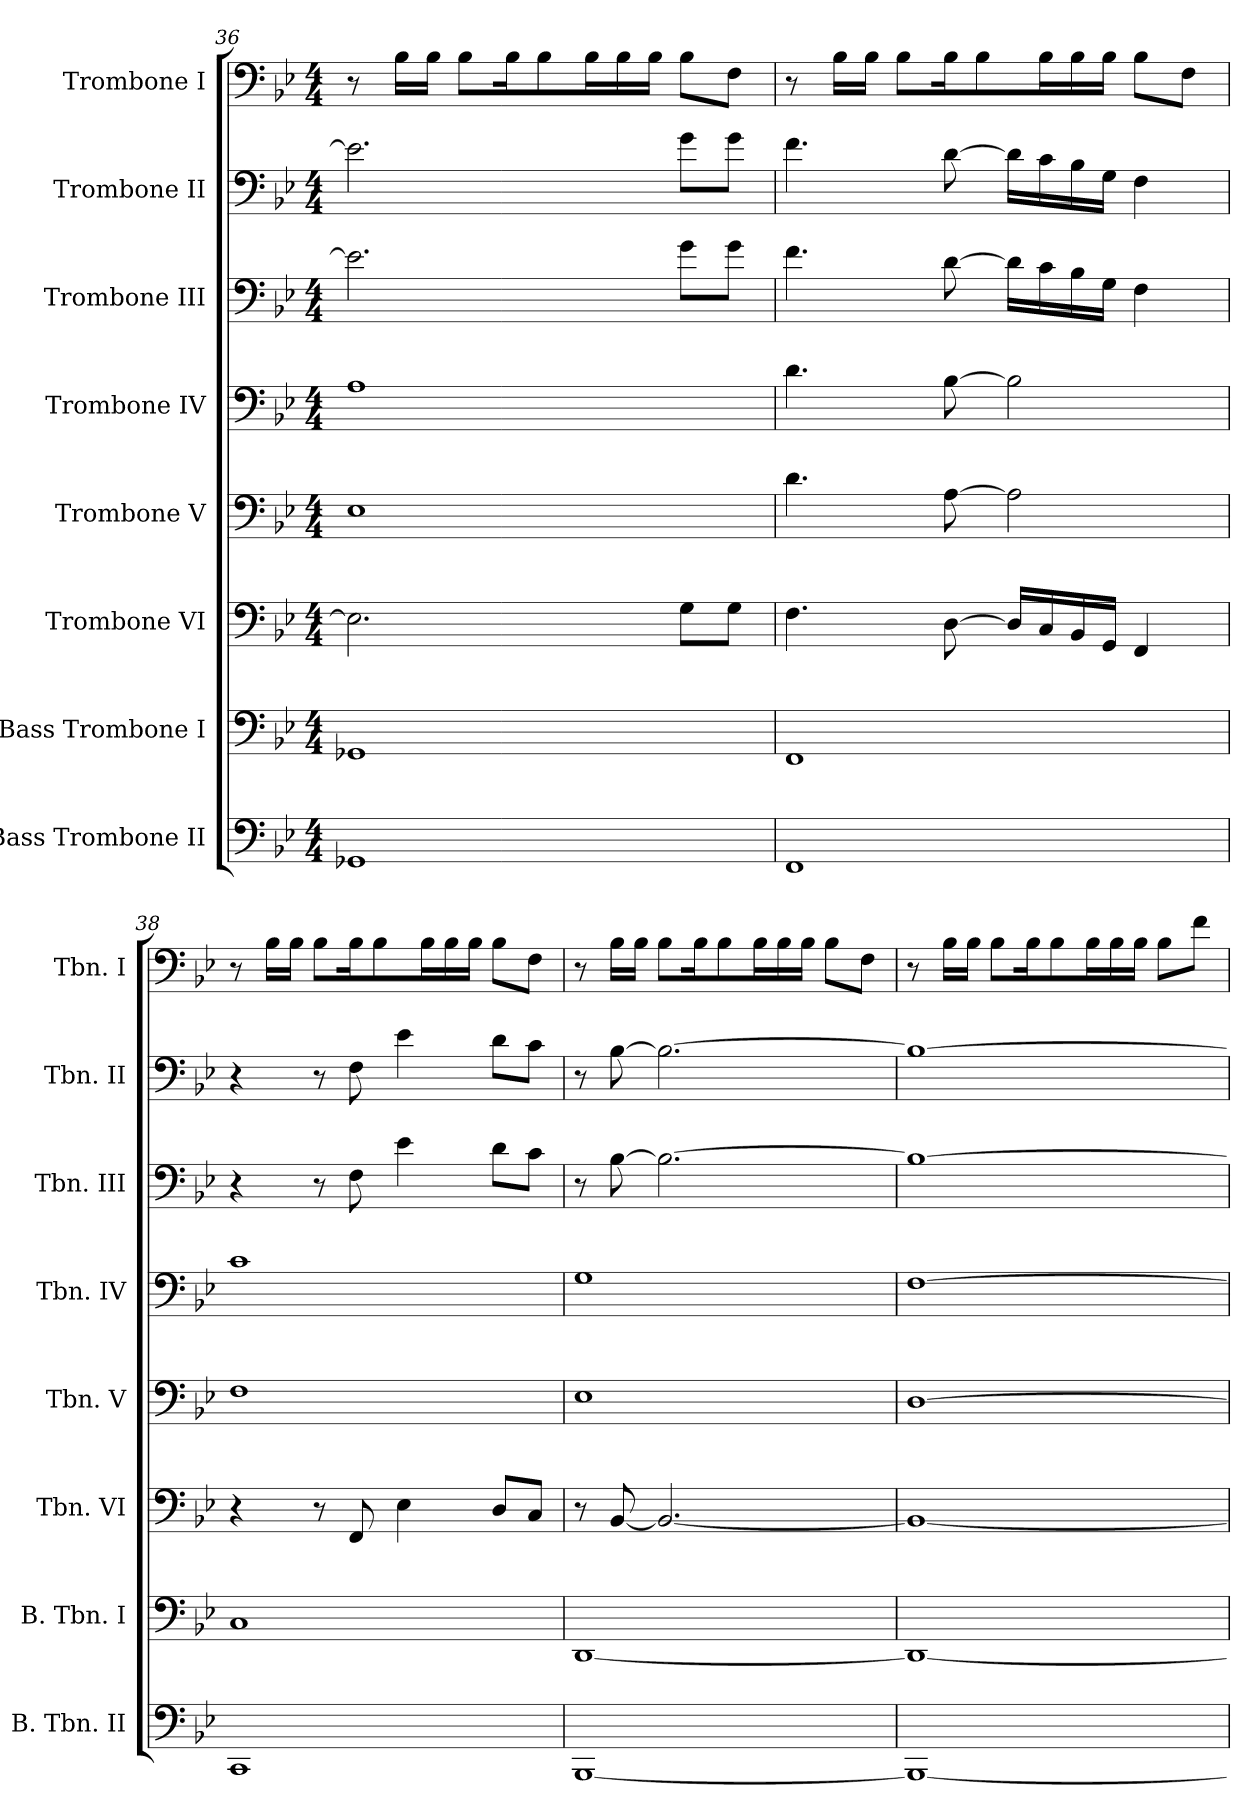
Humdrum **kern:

**kern	**kern	**kern	**kern	**kern	**kern	**kern	**kern
*part8	*part7	*part6	*part5	*part4	*part3	*part2	*part1
*staff8	*staff7	*staff6	*staff5	*staff4	*staff3	*staff2	*staff1
*I"Bass Trombone II	*I"Bass Trombone I	*I"Trombone VI	*I"Trombone V	*I"Trombone IV	*I"Trombone III	*I"Trombone II	*I"Trombone I
*I'B. Tbn. II	*I'B. Tbn. I	*I'Tbn. VI	*I'Tbn. V	*I'Tbn. IV	*I'Tbn. III	*I'Tbn. II	*I'Tbn. I
*clefF4	*clefF4	*clefF4	*clefF4	*clefF4	*clefF4	*clefF4	*clefF4
*k[b-e-]	*k[b-e-]	*k[b-e-]	*k[b-e-]	*k[b-e-]	*k[b-e-]	*k[b-e-]	*k[b-e-]
*M4/4	*M4/4	*M4/4	*M4/4	*M4/4	*M4/4	*M4/4	*M4/4
=36	=36	=36	=36	=36	=36	=36	=36
1GG-X	1GG-X	2.E-\]	1E-	1A	2.e-\]	2.e-\]	8r
.	.	.	.	.	.	.	16B-\LL
.	.	.	.	.	.	.	16B-\JJ
.	.	.	.	.	.	.	8B-\L
.	.	.	.	.	.	.	16B-\K
.	.	.	.	.	.	.	8B-\
.	.	.	.	.	.	.	16B-\L
.	.	.	.	.	.	.	16B-\
.	.	.	.	.	.	.	16B-\JJ
.	.	8G\L	.	.	8g\L	8g\L	8B-\L
.	.	8G\J	.	.	8g\J	8g\J	8F\J
!!LO:PB:g=z
=37	=37	=37	=37	=37	=37	=37	=37
1FF	1FF	4.F\	4.d\	4.d\	4.f\	4.f\	8r
.	.	.	.	.	.	.	16B-\LL
.	.	.	.	.	.	.	16B-\JJ
.	.	.	.	.	.	.	8B-\L
.	.	[8D\	[8A\	[8B-\	[8d\	[8d\	16B-\K
.	.	.	.	.	.	.	8B-\
.	.	16D/LL]	2A\]	2B-\]	16d\LL]	16d\LL]	.
.	.	16C/	.	.	16c\	16c\	16B-\L
.	.	16BB-/	.	.	16B-\	16B-\	16B-\
.	.	16GG/JJ	.	.	16G\JJ	16G\JJ	16B-\JJ
.	.	4FF/	.	.	4F\	4F\	8B-\L
.	.	.	.	.	.	.	8F\J
=38	=38	=38	=38	=38	=38	=38	=38
1CC	1C	4r	1F	1c	4r	4r	8r
.	.	.	.	.	.	.	16B-\LL
.	.	.	.	.	.	.	16B-\JJ
.	.	8r	.	.	8r	8r	8B-\L
.	.	8FF/	.	.	8F\	8F\	16B-\K
.	.	.	.	.	.	.	8B-\
.	.	4E-\	.	.	4e-\	4e-\	.
.	.	.	.	.	.	.	16B-\L
.	.	.	.	.	.	.	16B-\
.	.	.	.	.	.	.	16B-\JJ
.	.	8D/L	.	.	8d\L	8d\L	8B-\L
.	.	8C/J	.	.	8c\J	8c\J	8F\J
=39	=39	=39	=39	=39	=39	=39	=39
[1BBB-	[1DD	8r	1E-	1G	8r	8r	8r
.	.	[8BB-/	.	.	[8B-\	[8B-\	16B-\LL
.	.	.	.	.	.	.	16B-\JJ
.	.	2.BB-/_	.	.	2.B-\_	2.B-\_	8B-\L
.	.	.	.	.	.	.	16B-\K
.	.	.	.	.	.	.	8B-\
.	.	.	.	.	.	.	16B-\L
.	.	.	.	.	.	.	16B-\
.	.	.	.	.	.	.	16B-\JJ
.	.	.	.	.	.	.	8B-\L
.	.	.	.	.	.	.	8F\J
!!LO:PB:g=z
=40	=40	=40	=40	=40	=40	=40	=40
1BBB-_	1DD_	1BB-_	[1D	[1F	1B-_	1B-_	8r
.	.	.	.	.	.	.	16B-\LL
.	.	.	.	.	.	.	16B-\JJ
.	.	.	.	.	.	.	8B-\L
.	.	.	.	.	.	.	16B-\K
.	.	.	.	.	.	.	8B-\
.	.	.	.	.	.	.	16B-\L
.	.	.	.	.	.	.	16B-\
.	.	.	.	.	.	.	16B-\JJ
.	.	.	.	.	.	.	8B-\L
.	.	.	.	.	.	.	8f\J
=	=	=	=	=	=	=	=
*-	*-	*-	*-	*-	*-	*-	*-
